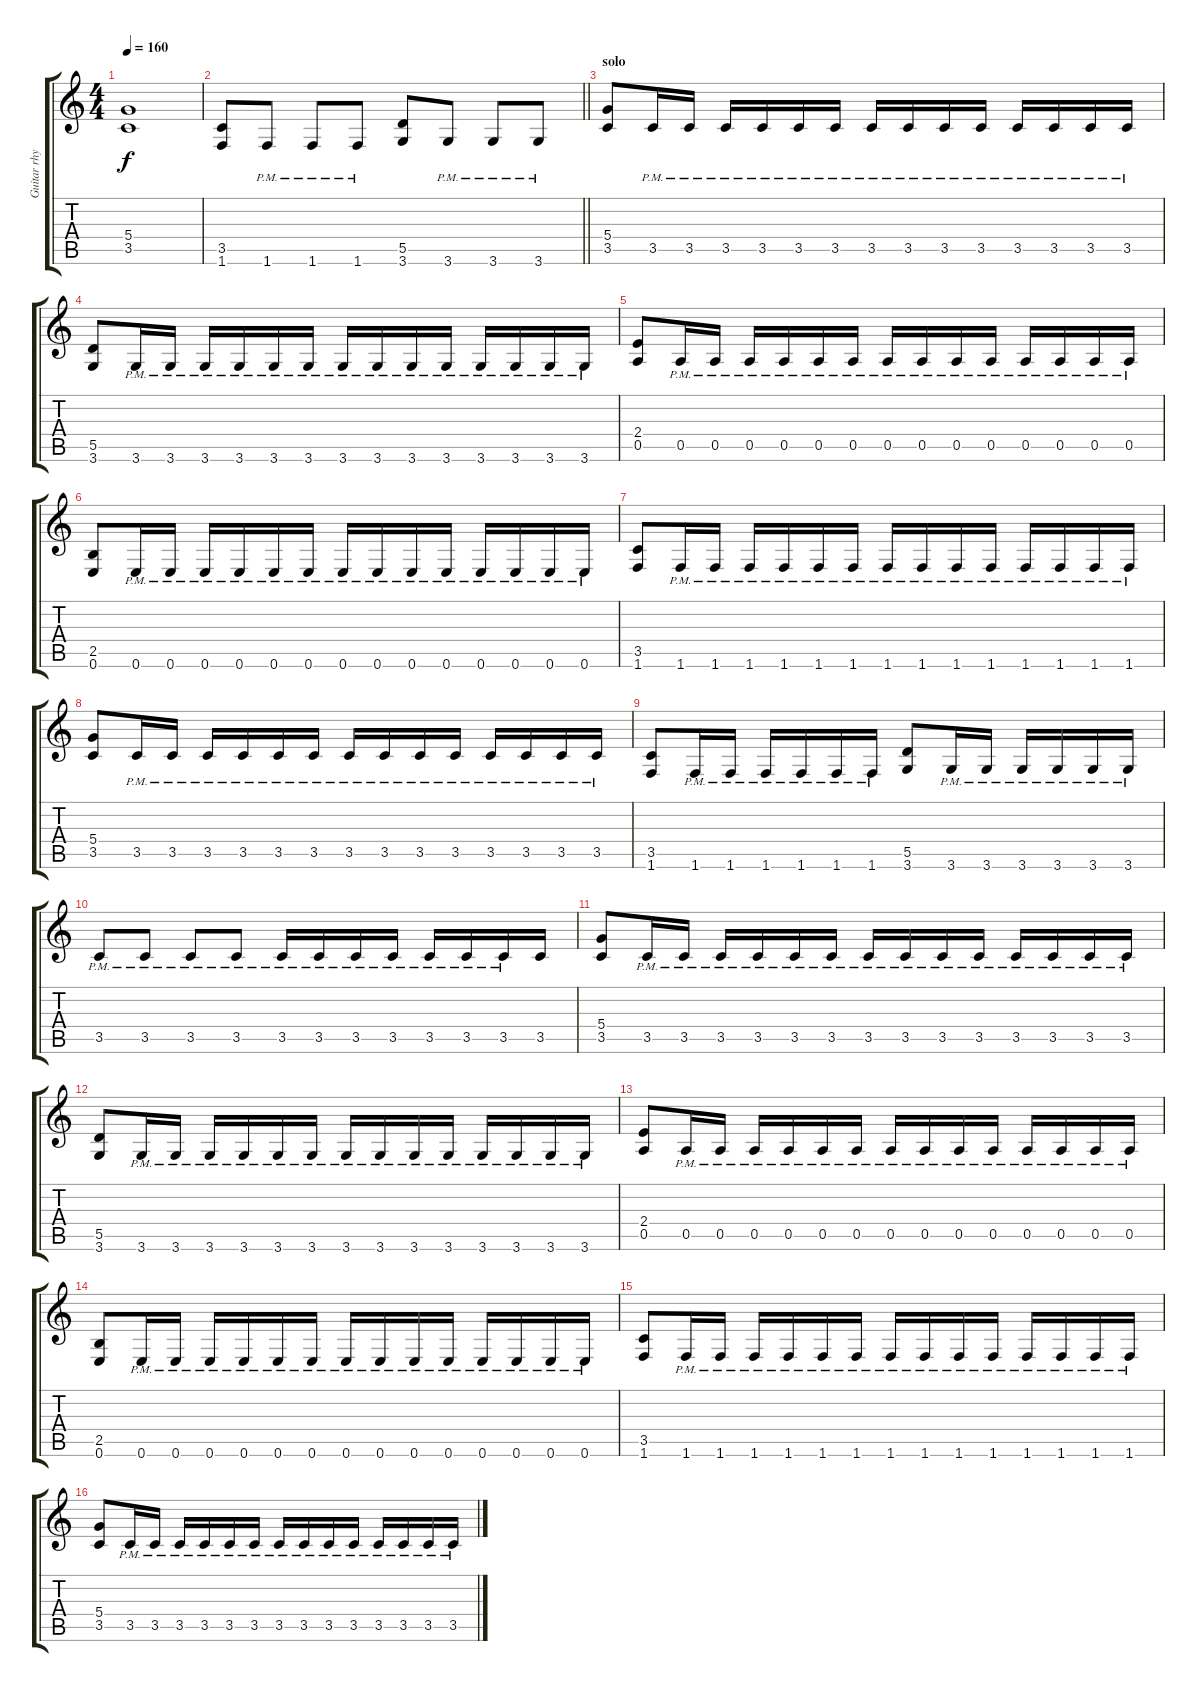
\track ("Guitar rhytm" "Guitar rhy") {instrument distortionguitar}
\staff {score tabs}
\tuning (E4 B3 G3 D3 A2 E2) {hide}
\ts (4 4)
\tempo 160
\clef g2
\ks c
(5.4 3.5).1{dy f} |
\barLineRight lightlight
(3.5 1.6).8 1.6{pm}.8 1.6{pm}.8 1.6{pm}.8 (5.5 3.6).8 3.6{pm}.8 3.6{pm}.8 3.6{pm}.8 |
\section ("" "solo")
(5.4 3.5).8 3.5{pm}.16 3.5{pm}.16 3.5{pm}.16 3.5{pm}.16 3.5{pm}.16 3.5{pm}.16 3.5{pm}.16 3.5{pm}.16 3.5{pm}.16 3.5{pm}.16 3.5{pm}.16 3.5{pm}.16 3.5{pm}.16 3.5{pm}.16 |
(5.5 3.6).8 3.6{pm}.16 3.6{pm}.16 3.6{pm}.16 3.6{pm}.16 3.6{pm}.16 3.6{pm}.16 3.6{pm}.16 3.6{pm}.16 3.6{pm}.16 3.6{pm}.16 3.6{pm}.16 3.6{pm}.16 3.6{pm}.16 3.6{pm}.16 |
(2.4 0.5).8 0.5{pm}.16 0.5{pm}.16 0.5{pm}.16 0.5{pm}.16 0.5{pm}.16 0.5{pm}.16 0.5{pm}.16 0.5{pm}.16 0.5{pm}.16 0.5{pm}.16 0.5{pm}.16 0.5{pm}.16 0.5{pm}.16 0.5{pm}.16 |
(2.5 0.6).8 0.6{pm}.16 0.6{pm}.16 0.6{pm}.16 0.6{pm}.16 0.6{pm}.16 0.6{pm}.16 0.6{pm}.16 0.6{pm}.16 0.6{pm}.16 0.6{pm}.16 0.6{pm}.16 0.6{pm}.16 0.6{pm}.16 0.6{pm}.16 |
(3.5 1.6).8 1.6{pm}.16 1.6{pm}.16 1.6{pm}.16 1.6{pm}.16 1.6{pm}.16 1.6{pm}.16 1.6{pm}.16 1.6{pm}.16 1.6{pm}.16 1.6{pm}.16 1.6{pm}.16 1.6{pm}.16 1.6{pm}.16 1.6{pm}.16 |
(5.4 3.5).8 3.5{pm}.16 3.5{pm}.16 3.5{pm}.16 3.5{pm}.16 3.5{pm}.16 3.5{pm}.16 3.5{pm}.16 3.5{pm}.16 3.5{pm}.16 3.5{pm}.16 3.5{pm}.16 3.5{pm}.16 3.5{pm}.16 3.5{pm}.16 |
(3.5 1.6).8 1.6{pm}.16 1.6{pm}.16 1.6{pm}.16 1.6{pm}.16 1.6{pm}.16 1.6{pm}.16 (5.5 3.6).8 3.6{pm}.16 3.6{pm}.16 3.6{pm}.16 3.6{pm}.16 3.6{pm}.16 3.6{pm}.16 |
3.5{pm}.8 3.5{pm}.8 3.5{pm}.8 3.5{pm}.8 3.5{pm}.16 3.5{pm}.16 3.5{pm}.16 3.5{pm}.16 3.5{pm}.16 3.5{pm}.16 3.5{pm}.16 3.5.16 |
(5.4 3.5).8 3.5{pm}.16 3.5{pm}.16 3.5{pm}.16 3.5{pm}.16 3.5{pm}.16 3.5{pm}.16 3.5{pm}.16 3.5{pm}.16 3.5{pm}.16 3.5{pm}.16 3.5{pm}.16 3.5{pm}.16 3.5{pm}.16 3.5{pm}.16 |
(5.5 3.6).8 3.6{pm}.16 3.6{pm}.16 3.6{pm}.16 3.6{pm}.16 3.6{pm}.16 3.6{pm}.16 3.6{pm}.16 3.6{pm}.16 3.6{pm}.16 3.6{pm}.16 3.6{pm}.16 3.6{pm}.16 3.6{pm}.16 3.6{pm}.16 |
(2.4 0.5).8 0.5{pm}.16 0.5{pm}.16 0.5{pm}.16 0.5{pm}.16 0.5{pm}.16 0.5{pm}.16 0.5{pm}.16 0.5{pm}.16 0.5{pm}.16 0.5{pm}.16 0.5{pm}.16 0.5{pm}.16 0.5{pm}.16 0.5{pm}.16 |
(2.5 0.6).8 0.6{pm}.16 0.6{pm}.16 0.6{pm}.16 0.6{pm}.16 0.6{pm}.16 0.6{pm}.16 0.6{pm}.16 0.6{pm}.16 0.6{pm}.16 0.6{pm}.16 0.6{pm}.16 0.6{pm}.16 0.6{pm}.16 0.6{pm}.16 |
(3.5 1.6).8 1.6{pm}.16 1.6{pm}.16 1.6{pm}.16 1.6{pm}.16 1.6{pm}.16 1.6{pm}.16 1.6{pm}.16 1.6{pm}.16 1.6{pm}.16 1.6{pm}.16 1.6{pm}.16 1.6{pm}.16 1.6{pm}.16 1.6{pm}.16 |
(5.4 3.5).8 3.5{pm}.16 3.5{pm}.16 3.5{pm}.16 3.5{pm}.16 3.5{pm}.16 3.5{pm}.16 3.5{pm}.16 3.5{pm}.16 3.5{pm}.16 3.5{pm}.16 3.5{pm}.16 3.5{pm}.16 3.5{pm}.16 3.5{pm}.16
